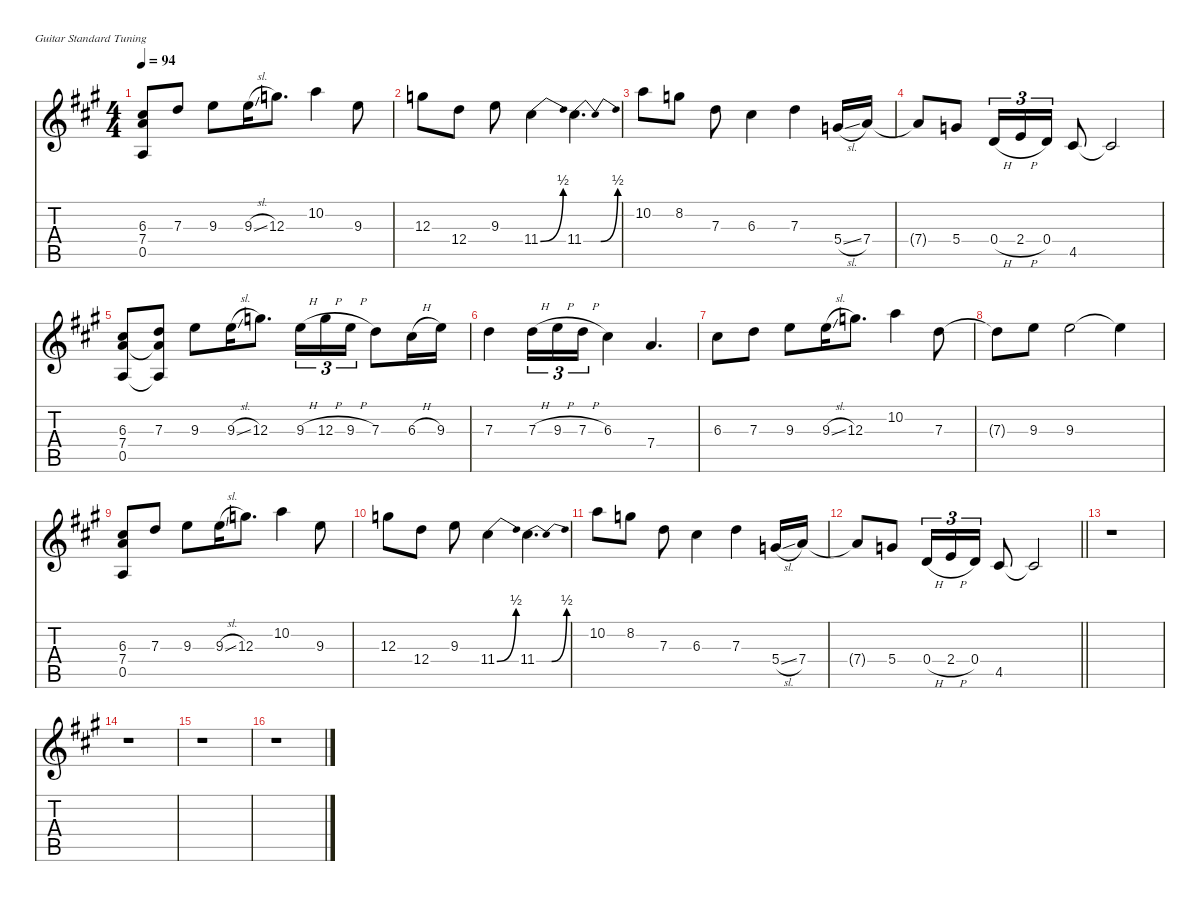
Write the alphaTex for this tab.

\defaultSystemsLayout 4
\hideDynamics
\bracketExtendMode nobrackets
\singleTrackTrackNamePolicy hidden
\multiTrackTrackNamePolicy hidden
\firstSystemTrackNameMode fullname
\firstSystemTrackNameOrientation horizontal
\otherSystemsTrackNameOrientation horizontal
\track ("Lead Guitar" "od.guit.") {defaultSystemsLayout 16 mute instrument overdrivenguitar}
\staff {score tabs}
\tuning (E4 B3 G3 D3 A2 E2)
\ts (4 4)
\tempo 94
\clef g2
\ks a
(6.3{acc #} 7.4{acc forcenatural} 0.5{acc forcenatural}).8{dy f beam Up} 7.3{acc forcenatural}.8{beam Up} 9.3{acc forcenatural}.8{beam Down} 9.3{sl acc forcenatural}.16{beam Down} 12.3{acc forcenatural}.8{d beam Down} 10.2{acc forcenatural}.4{beam Down} 9.3{acc forcenatural}.8{beam Down} |
12.3{acc forcenatural}.8{beam Down} 12.4{acc forcenatural}.8{beam Down} 9.3{acc forcenatural}.8{beam Down} 11.4{be (bend 0 0 15 2) acc #}.4{beam Down} 11.4{be (bendrelease 0 0 7.999999799999999 2 14.0000004 2 4.999999799999999 0) acc #}.4{d beam Down} |
10.2{acc forcenatural}.8{beam Down} 8.2{acc forcenatural}.8{beam Down} 7.3{acc forcenatural}.8{beam Down} 6.3{acc #}.4{beam Down} 7.3{acc forcenatural}.4{beam Down} 5.4{sl acc forcenatural}.16{beam Up} 7.4{acc forcenatural}.16{beam Up} |
7.4{t acc forcenatural}.8{beam Up} 5.4{acc forcenatural}.8{beam Up} 0.4{h acc forcenatural}.16{tu (3 2) beam Up} 2.4{h acc forcenatural}.16{tu (3 2) beam Up} 0.4{acc forcenatural}.16{tu (3 2) beam Up} 4.5{acc #}.8{beam Up} 4.5{t acc #}.2{beam Up} |
(6.3{acc #} 7.4{acc forcenatural} 0.5{acc forcenatural}).8{beam Up} (7.3{acc forcenatural} 7.4{t acc forcenatural} 0.5{t acc forcenatural}).8{beam Up} 9.3{acc forcenatural}.8{beam Down} 9.3{sl acc forcenatural}.16{beam Down} 12.3{acc forcenatural}.8{d beam Down} 9.3{h acc forcenatural}.16{tu (3 2) beam Down} 12.3{h acc forcenatural}.16{tu (3 2) beam Down} 9.3{h acc forcenatural}.16{tu (3 2) beam Down} 7.3{acc forcenatural}.8{beam Down} 6.3{h acc #}.16{beam Down} 9.3{acc forcenatural}.16{beam Down} |
7.3{acc forcenatural}.4{beam Down} 7.3{h acc forcenatural}.16{tu (3 2) beam Down} 9.3{h acc forcenatural}.16{tu (3 2) beam Down} 7.3{h acc forcenatural}.16{tu (3 2) beam Down} 6.3{acc #}.4{beam Down} 7.4{acc forcenatural}.4{d beam Up} |
6.3{acc #}.8{beam Down} 7.3{acc forcenatural}.8{beam Down} 9.3{acc forcenatural}.8{beam Down} 9.3{sl acc forcenatural}.16{beam Down} 12.3{acc forcenatural}.8{d beam Down} 10.2{acc forcenatural}.4{beam Down} 7.3{acc forcenatural}.8{beam Down} |
7.3{t acc forcenatural}.8{beam Down} 9.3{acc forcenatural}.8{beam Down} 9.3{acc forcenatural}.2{beam Down} 9.3{t acc forcenatural}.4{beam Down} |
(6.3{acc #} 7.4{acc forcenatural} 0.5{acc forcenatural}).8{beam Up} 7.3{acc forcenatural}.8{beam Up} 9.3{acc forcenatural}.8{beam Down} 9.3{sl acc forcenatural}.16{beam Down} 12.3{acc forcenatural}.8{d beam Down} 10.2{acc forcenatural}.4{beam Down} 9.3{acc forcenatural}.8{beam Down} |
12.3{acc forcenatural}.8{beam Down} 12.4{acc forcenatural}.8{beam Down} 9.3{acc forcenatural}.8{beam Down} 11.4{be (bend 0 0 15 2) acc #}.4{beam Down} 11.4{be (bendrelease 0 0 7.999999799999999 2 14.0000004 2 4.999999799999999 0) acc #}.4{d beam Down} |
10.2{acc forcenatural}.8{beam Down} 8.2{acc forcenatural}.8{beam Down} 7.3{acc forcenatural}.8{beam Down} 6.3{acc #}.4{beam Down} 7.3{acc forcenatural}.4{beam Down} 5.4{sl acc forcenatural}.16{beam Up} 7.4{acc forcenatural}.16{beam Up} |
\barLineRight lightlight
7.4{t acc forcenatural}.8{beam Up} 5.4{acc forcenatural}.8{beam Up} 0.4{h acc forcenatural}.16{tu (3 2) beam Up} 2.4{h acc forcenatural}.16{tu (3 2) beam Up} 0.4{acc forcenatural}.16{tu (3 2) beam Up} 4.5{acc #}.8{beam Up} 4.5{t acc #}.2{beam Up} |
r.1{beam Down} |
r.1{beam Down} |
r.1{beam Down} |
r.1{beam Down}
